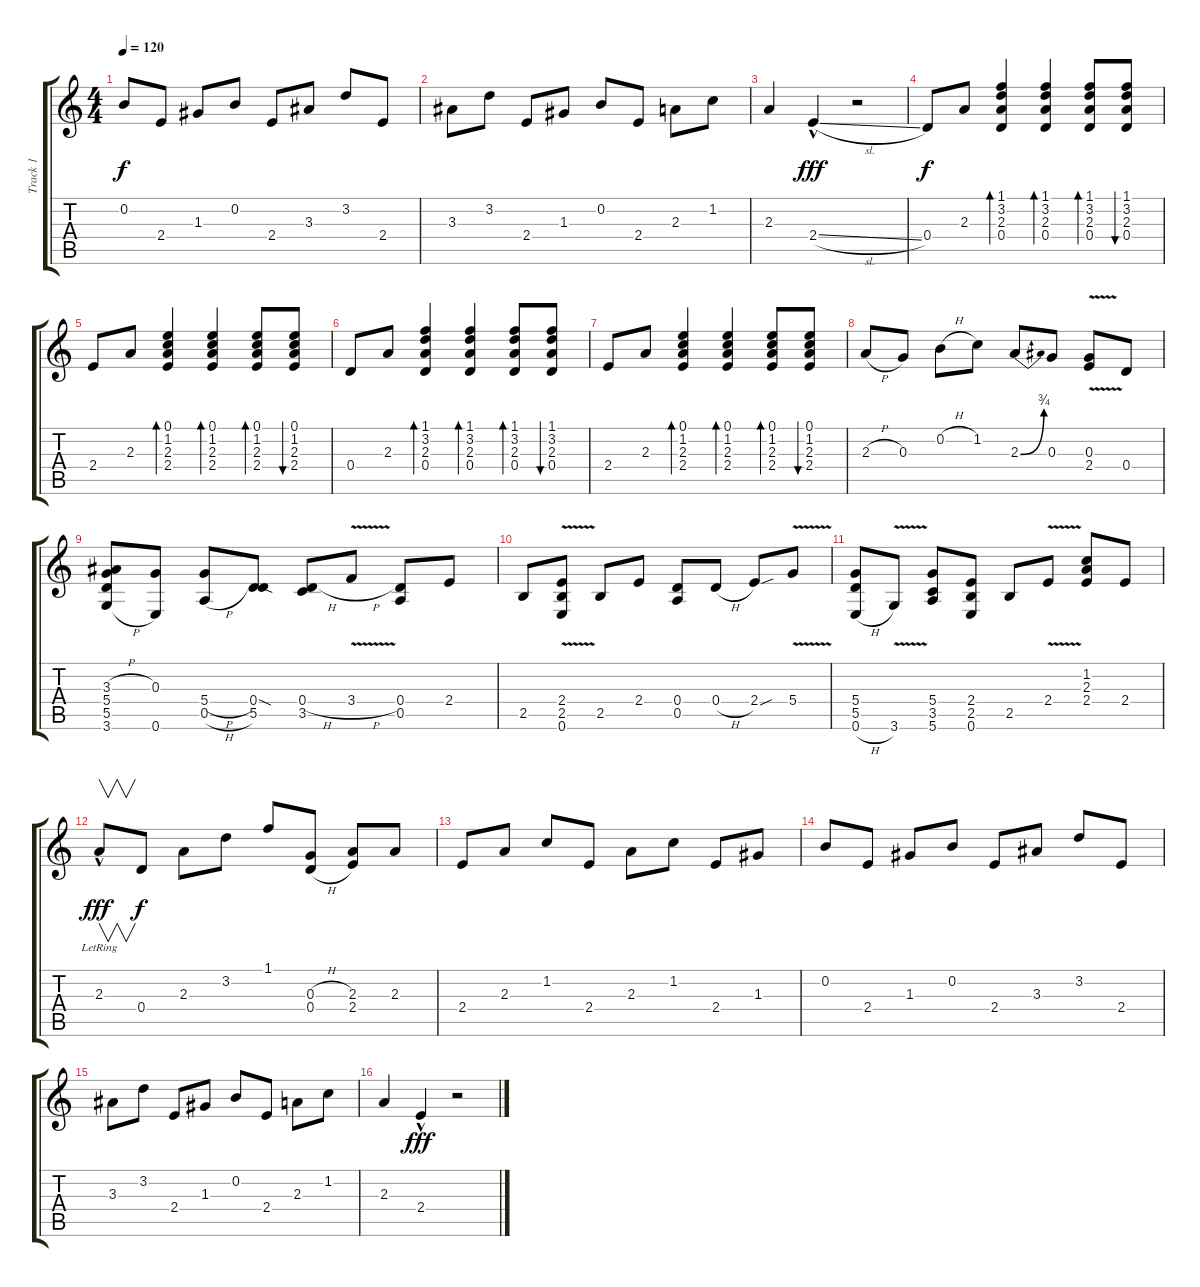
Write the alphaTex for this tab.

\track ("Track 1" "Track 1") {instrument acousticguitarsteel}
\staff {score tabs}
\tuning (E4 B3 G3 D3 A2 E2) {hide}
\ts (4 4)
\tempo 120
\clef g2
\ks c
0.2.8{dy f} 2.4.8 1.3.8 0.2.8 2.4.8 3.3.8 3.2.8 2.4.8 |
3.3.8 3.2.8 2.4.8 1.3.8 0.2.8 2.4.8 2.3.8 1.2.8 |
2.3.4 2.4{sl hac}.4{dy fff} r.2 |
0.4.8{dy f} 2.3.8 (1.1 3.2 2.3 0.4).4{bd 60} (1.1 3.2 2.3 0.4).4{bd 60} (1.1 3.2 2.3 0.4).8{bd 60} (1.1 3.2 2.3 0.4).8{bu 60} |
2.4.8 2.3.8 (0.1 1.2 2.3 2.4).4{bd 60} (0.1 1.2 2.3 2.4).4{bd 60} (0.1 1.2 2.3 2.4).8{bd 60} (0.1 1.2 2.3 2.4).8{bu 60} |
0.4.8 2.3.8 (1.1 3.2 2.3 0.4).4{bd 60} (1.1 3.2 2.3 0.4).4{bd 60} (1.1 3.2 2.3 0.4).8{bd 60} (1.1 3.2 2.3 0.4).8{bu 60} |
2.4.8 2.3.8 (0.1 1.2 2.3 2.4).4{bd 60} (0.1 1.2 2.3 2.4).4{bd 60} (0.1 1.2 2.3 2.4).8{bd 60} (0.1 1.2 2.3 2.4).8{bu 60} |
2.3{h}.8 0.3.8 0.2{h}.8 1.2.8 2.3{be (bend 0 0 60 3)}.8 0.3.8 (0.3 2.4{v}).8 0.4.8 |
(3.3{h} 5.4 5.5 3.6{h}).8 (0.3 0.6).8 (5.4{h} 0.5{h}).8 (0.4{sod} 5.5).8 (0.4{h} 3.5).8 3.4{v h}.8 (0.4 0.5).8 2.4.8 |
2.5.8 (2.4{v} 2.5{v} 0.6).8 2.5.8 2.4.8 (0.4 0.5).8 0.4{h}.8 2.4{sou}.8 5.4{v}.8 |
(5.4 5.5 0.6{h}).8 3.6{v}.8 (5.4 3.5 5.6).8 (2.4 2.5 0.6).8 2.5.8 2.4{v}.8 (1.2 2.3 2.4).8 2.4.8 |
2.3{hac lr}.8{v dy fff} 0.4.8{dy f} 2.3.8 3.2.8 1.1.8 (0.3{h} 0.4{h}).8 (2.3 2.4).8 2.3.8 |
2.4.8 2.3.8 1.2.8 2.4.8 2.3.8 1.2.8 2.4.8 1.3.8 |
0.2.8 2.4.8 1.3.8 0.2.8 2.4.8 3.3.8 3.2.8 2.4.8 |
3.3.8 3.2.8 2.4.8 1.3.8 0.2.8 2.4.8 2.3.8 1.2.8 |
2.3.4 2.4{sl hac}.4{dy fff} r.2
